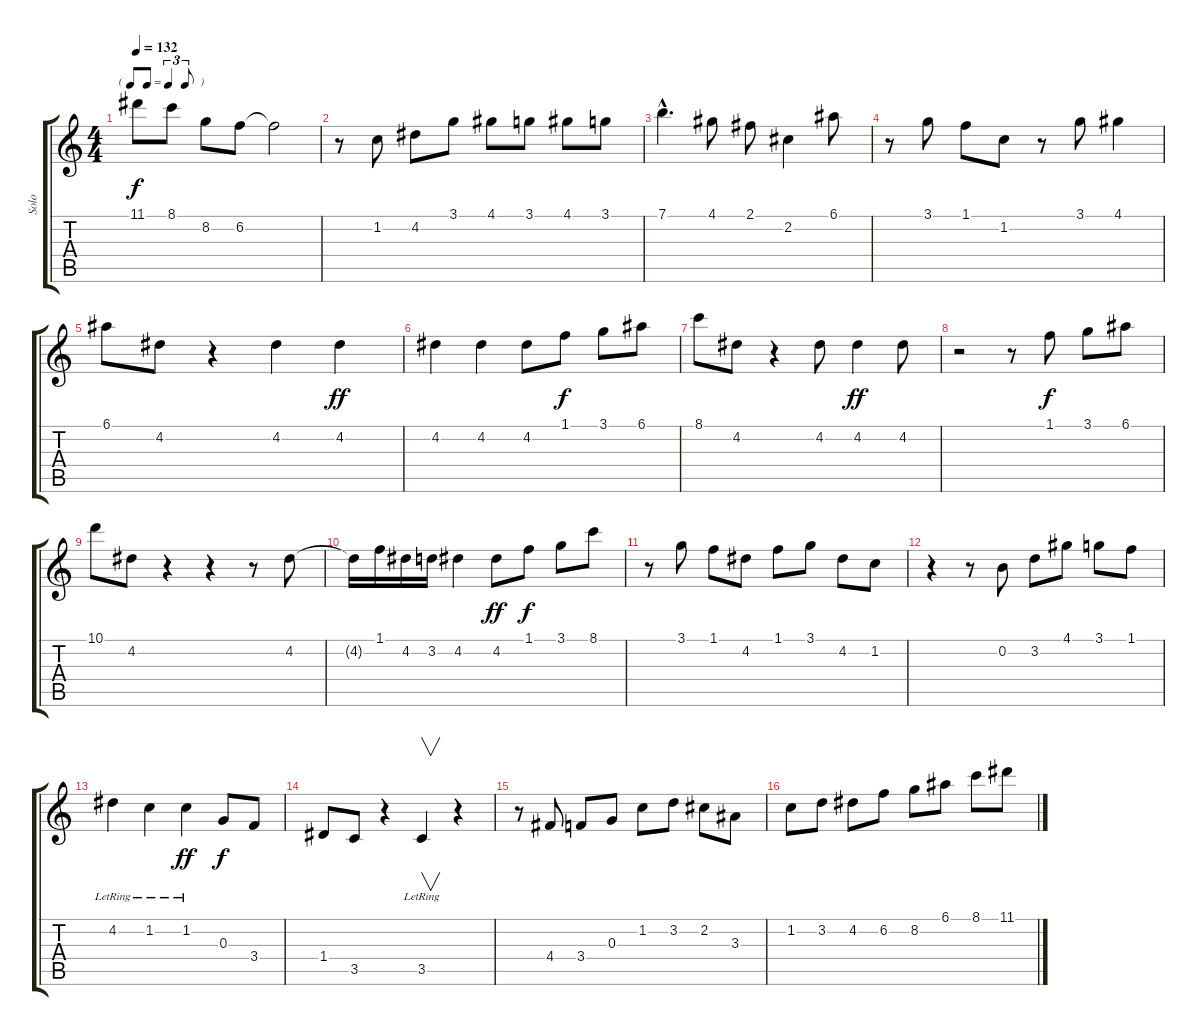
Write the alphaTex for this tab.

\track ("Solo" "Solo") {instrument electricguitarjazz}
\staff {score tabs}
\tuning (E4 B3 G3 D3 A2 E2) {hide}
\ts (4 4)
\tf triplet8th
\tempo 132
\clef g2
\ks c
11.1.8{dy f} 8.1.8 8.2.8 6.2.8 6.2{t}.2 |
r.8 1.2.8 4.2.8 3.1.8 4.1.8 3.1.8 4.1.8 3.1.8 |
7.1{hac}.4{d} 4.1.8 2.1.8 2.2.4 6.1.8 |
r.8 3.1.8 1.1.8 1.2.8 r.8 3.1.8 4.1.4 |
6.1.8 4.2.8 r.4 4.2.4 4.2.4{dy ff} |
4.2.4 4.2.4 4.2.8 1.1.8{dy f} 3.1.8 6.1.8 |
8.1.8 4.2.8 r.4 4.2.8 4.2.4{dy ff} 4.2.8 |
r.2 r.8 1.1.8{dy f} 3.1.8 6.1.8 |
10.1.8 4.2.8 r.4 r.4 r.8 4.2.8 |
4.2{t}.16 1.1.16 4.2.16 3.2.16 4.2.4 4.2.8{dy ff} 1.1.8{dy f} 3.1.8 8.1.8 |
r.8 3.1.8 1.1.8 4.2.8 1.1.8 3.1.8 4.2.8 1.2.8 |
r.4 r.8 0.2.8 3.2.8 4.1.8 3.1.8 1.1.8 |
4.2{lr}.4 1.2{lr}.4 1.2{lr}.4{dy ff} 0.3.8{dy f} 3.4.8 |
1.4.8 3.5.8 r.4 3.5{lr}.4{v} r.4 |
r.8 4.4.8 3.4.8 0.3.8 1.2.8 3.2.8 2.2.8 3.3.8 |
1.2.8 3.2.8 4.2.8 6.2.8 8.2.8 6.1.8 8.1.8 11.1.8
